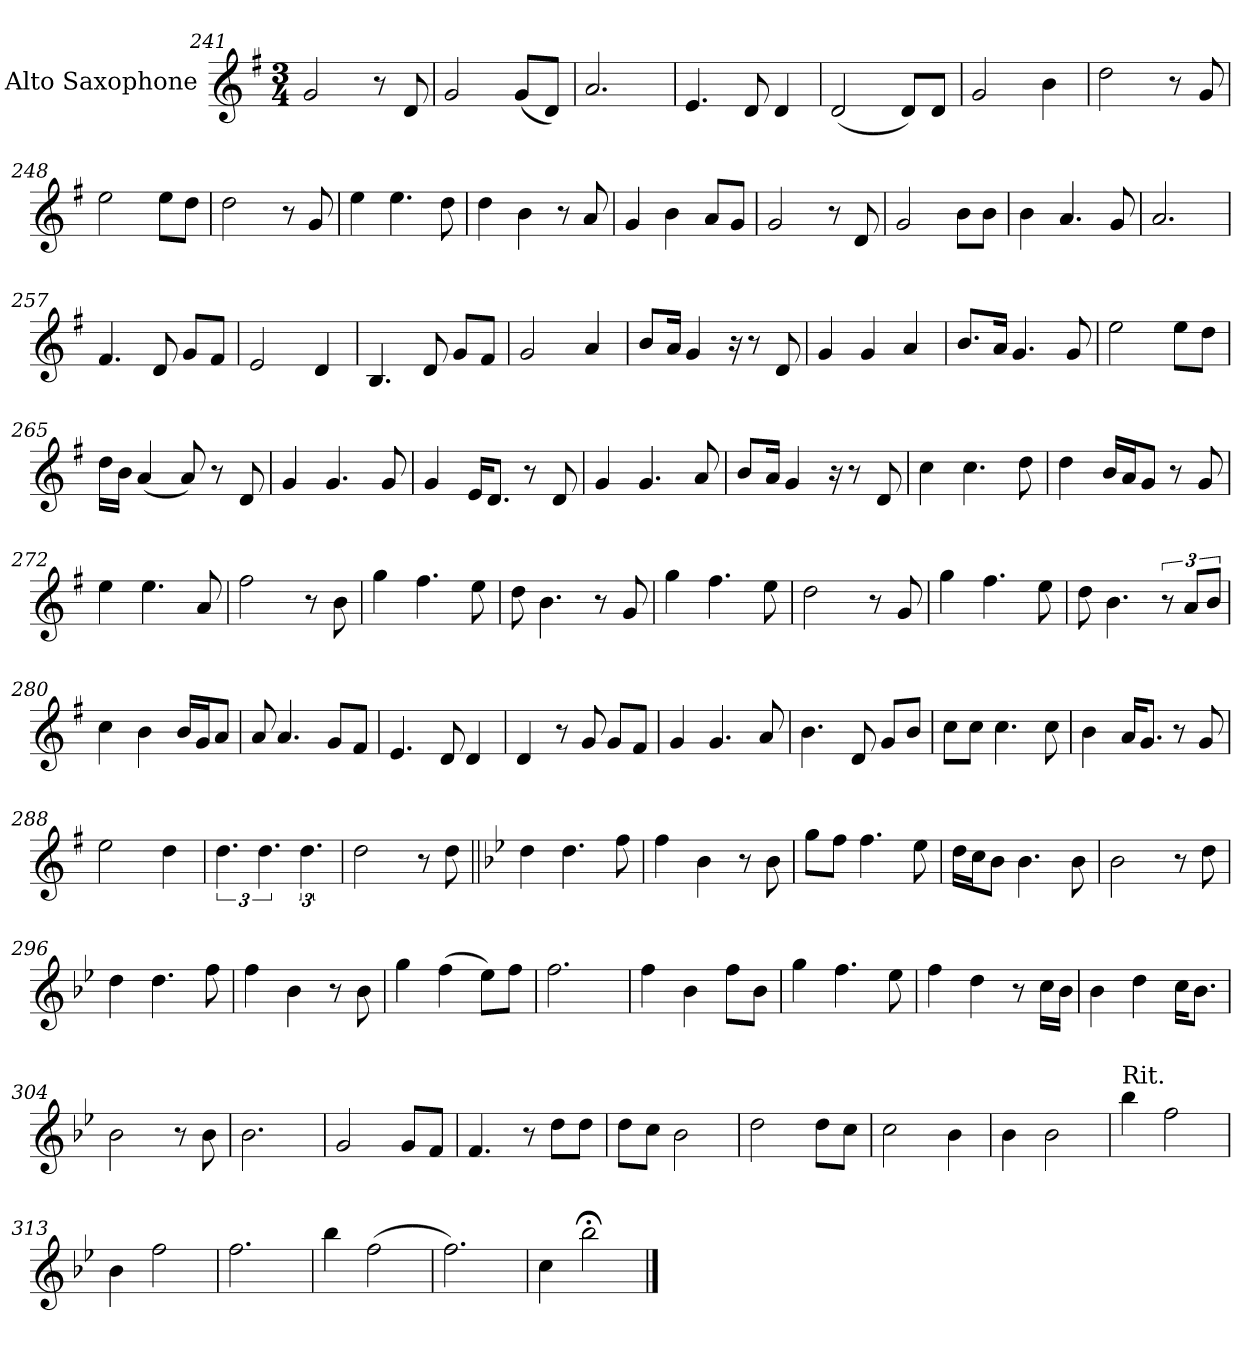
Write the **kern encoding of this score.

**kern
*part1
*staff1
*I"Alto Saxophone
*I'A. Sax.
*clefG2
*ITrd5c9
*k[b-e-]
*B-:
*M3/4
=241
2B-/
8r
8F/
=242
2B-/
(8B-/L
8F/J)
!!LO:LB:g=z
=243
2.c/
=244
4.G/
8F/
4F/
=245
(2F/
8F/L)
8F/J
=246
2B-/
4d\
=247
2f\
8r
8B-/
=248
2g\
8g\L
8f\J
=249
2f\
8r
8B-/
=250
4g\
4.g\
8f\
=251
4f\
4d\
8r
8c/
=252
4B-/
4d\
8c/L
8B-/J
!!LO:LB:g=z
=253
2B-/
8r
8F/
=254
2B-/
8d\L
8d\J
=255
4d\
4.c/
8B-/
=256
2.c/
=257
4.A/
8F/
8B-/L
8A/J
=258
2G/
4F/
=259
4.D/
8F/
8B-/L
8A/J
=260
2B-/
4c/
=261
8d/L
16c/Jk
4B-/
16r
8r
8F/
!!LO:PB:g=z
=262
4B-/
4B-/
4c/
=263
8.d/L
16c/Jk
4.B-/
8B-/
=264
2g\
8g\L
8f\J
=265
16f\LL
16d\JJ
(4c/
8c/)
8r
8F/
=266
4B-/
4.B-/
8B-/
=267
4B-/
16G/KL
8.F/J
8r
8F/
=268
4B-/
4.B-/
8c/
!!LO:LB:g=z
=269
8d/L
16c/Jk
4B-/
16r
8r
8F/
=270
4e-\
4.e-\
8f\
=271
4f\
16d/LL
16c/J
8B-/J
8r
8B-/
=272
4g\
4.g\
8c/
=273
2a\
8r
8d\
=274
4b-\
4.a\
8g\
=275
8f\
4.d\
8r
8B-/
=276
4b-\
4.a\
8g\
!!LO:LB:g=z
=277
2f\
8r
8B-/
=278
4b-\
4.a\
8g\
=279
8f\
4.d\
12r
12c/L
12d/J
=280
4e-\
4d\
16d/LL
16B-/J
8c/J
=281
8c/
4.c/
8B-/L
8A/J
=282
4.G/
8F/
4F/
=283
4F/
8r
8B-/
8B-/L
8A/J
=284
4B-/
4.B-/
8c/
!!LO:LB:g=z
=285
4.d\
8F/
8B-/L
8d/J
=286
8e-\L
8e-\J
4.e-\
8e-\
=287
4d\
16c/KL
8.B-/J
8r
8B-/
=288
2g\
4f\
=289
6.f\
6.f\
6.f\
=290
2f\
8r
8f\
=291||
*k[b-e-a-d-g-]
*D-:
4f\
4.f\
8a-\
=292
4a-\
4d-\
8r
8d-\
!!LO:LB:g=z
=293
8b-\L
8a-\J
4.a-\
8g-\
=294
16f\LL
16e-\J
8d-\J
4.d-\
8d-\
=295
2d-\
8r
8f\
=296
4f\
4.f\
8a-\
=297
4a-\
4d-\
8r
8d-\
=298
4b-\
(4a-\
8g-\L)
8a-\J
=299
2.a-\
=300
4a-\
4d-\
8a-\L
8d-\J
=301
4b-\
4.a-\
8g-\
!!LO:LB:g=z
=302
4a-\
4f\
8r
16e-\LL
16d-\JJ
=303
4d-\
4f\
16e-\KL
8.d-\J
=304
2d-\
8r
8d-\
=305
2.d-\
=306
2B-/
8B-/L
8A-/J
=307
4.A-/
8r
8f\L
8f\J
=308
8f\L
8e-\J
2d-\
=309
2f\
8f\L
8e-\J
=310
2e-\
4d-\
!!LO:PB:g=z
=311
4d-\
2d-\
!!LO:PB:g=z
=312
!LO:TX:a:t=Rit.
4dd-\
2a-\
=313
4d-\
2a-\
=314
2.a-\
=315
4dd-\
(2a-\
=316
2.a-\)
=317
4e-\
2dd-;<\
==
*-
